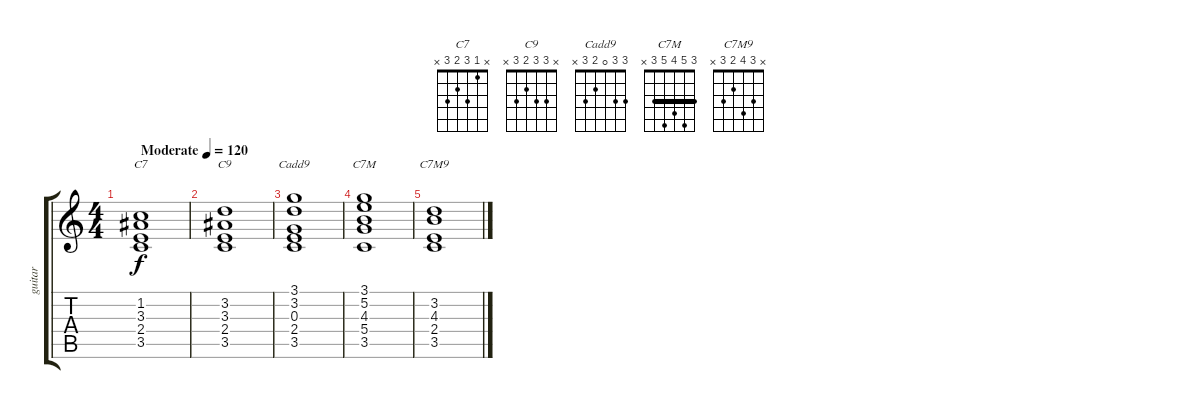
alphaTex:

\track ("guitar" "guitar") {instrument acousticguitarsteel}
\staff {score tabs}
\tuning (E4 B3 G3 D3 A2 E2) {hide}
\chord ("C7" x 1 3 2 3 x)
\chord ("C9" x 3 3 2 3 x)
\chord ("Cadd9" 3 3 0 2 3 x)
\chord ("C7M" 3 5 4 5 3 x) {barre 3}
\chord ("C7M9" x 3 4 2 3 x)
\ts (4 4)
\tempo (120 "Moderate")
\clef g2
\ks c
(1.2 3.3 2.4 3.5).1{ch "C7" dy f instrument acousticguitarsteel} |
(3.2 3.3 2.4 3.5).1{ch "C9"} |
(3.1 3.2 0.3 2.4 3.5).1{ch "Cadd9"} |
(3.1 5.2 4.3 5.4 3.5).1{ch "C7M"} |
(3.2 4.3 2.4 3.5).1{ch "C7M9"}
